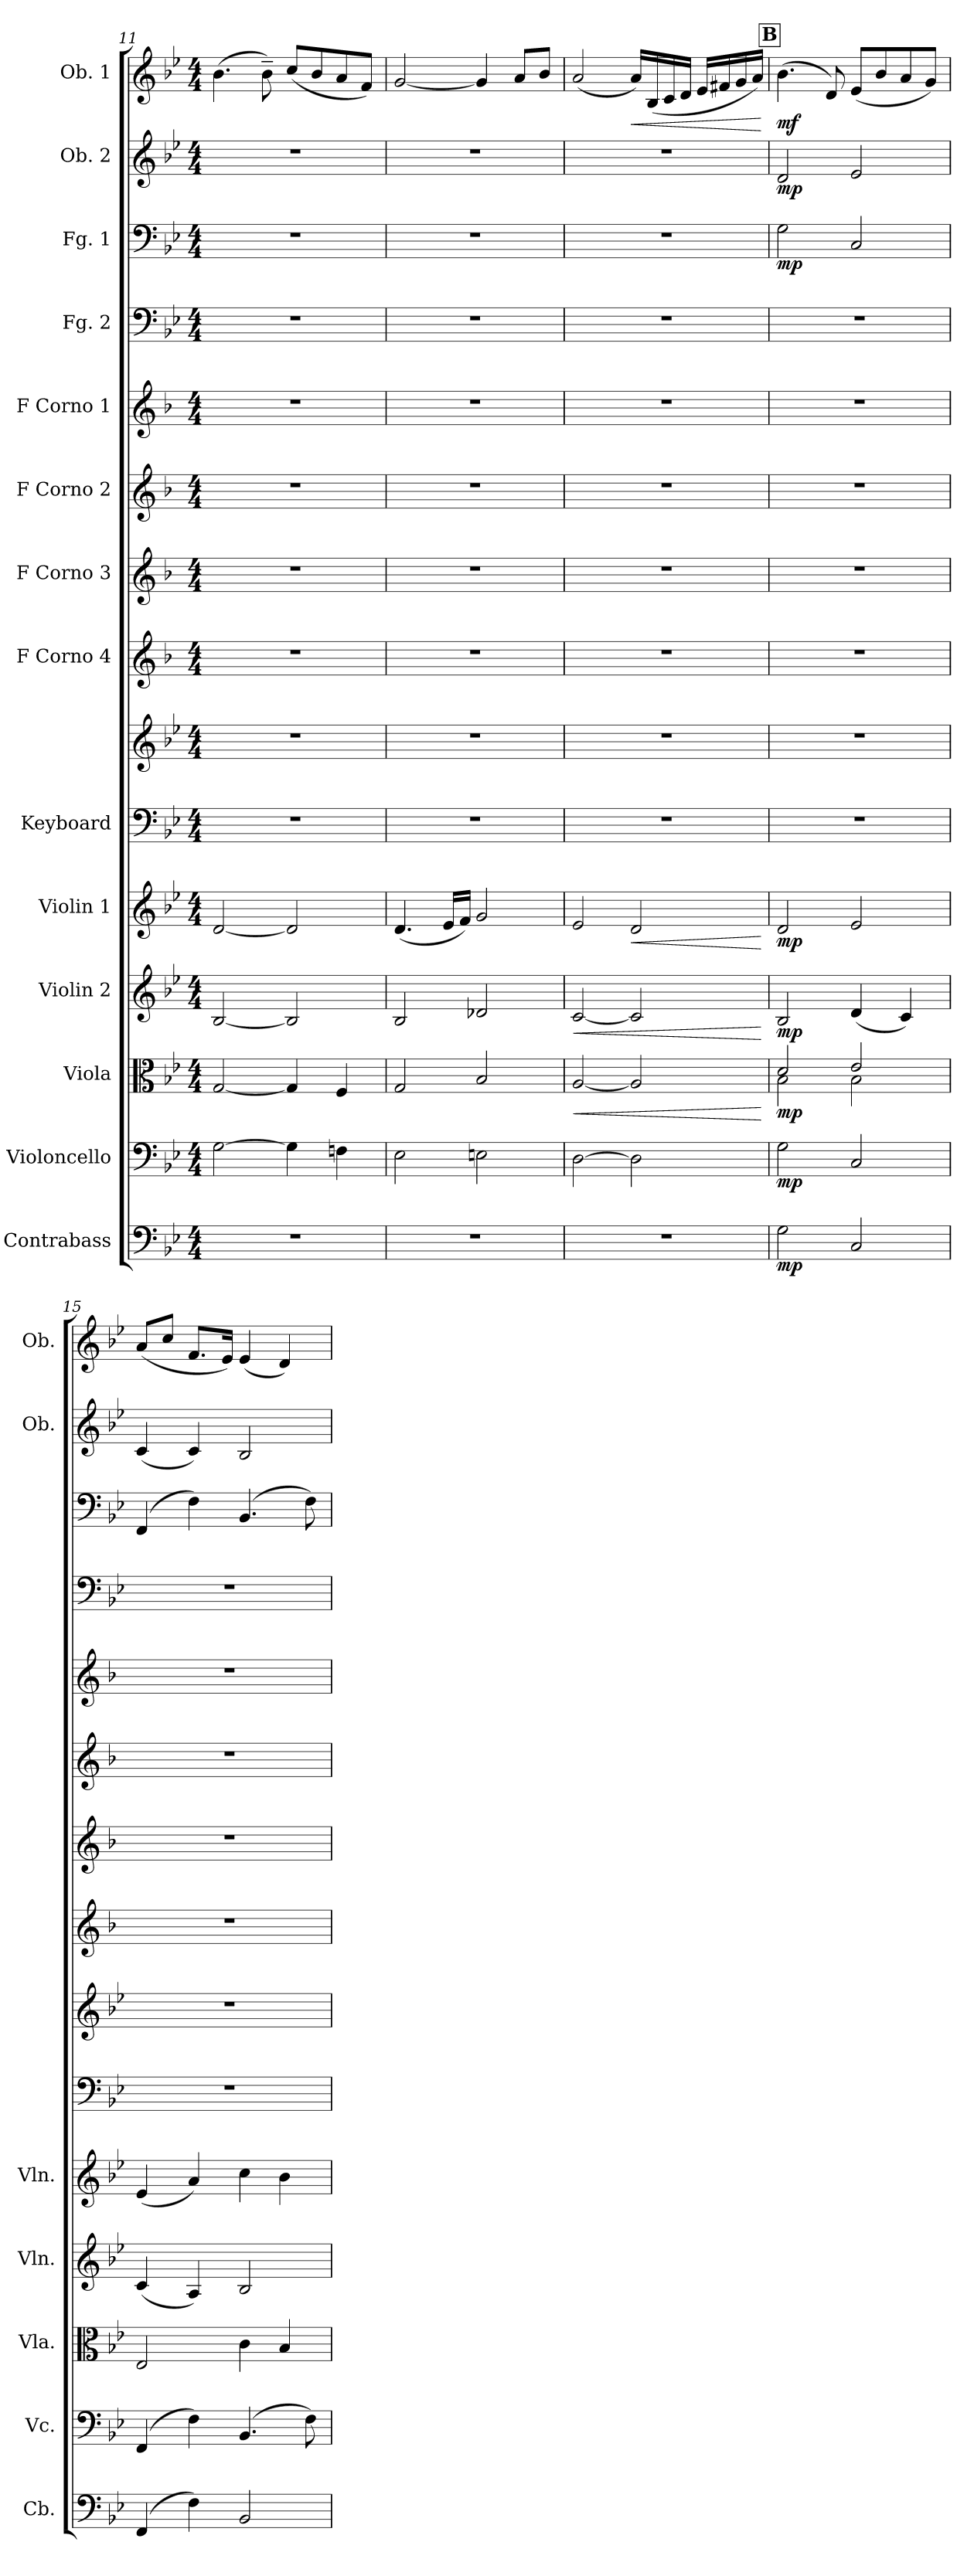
**kern	**dynam	**kern	**dynam	**kern	**dynam	**kern	**dynam	**kern	**dynam	**kern	**kern	**kern	**kern	**kern	**kern	**kern	**kern	**dynam	**kern	**dynam	**kern	**dynam
*part14	*part14	*part13	*part13	*part12	*part12	*part11	*part11	*part10	*part10	*part9	*part9	*part8	*part7	*part6	*part5	*part4	*part3	*part3	*part2	*part2	*part1	*part1
*staff15	*staff15	*staff14	*staff14	*staff13	*staff13	*staff12	*staff12	*staff11	*staff11	*staff10	*staff9	*staff8	*staff7	*staff6	*staff5	*staff4	*staff3	*staff3	*staff2	*staff2	*staff1	*staff1
*I"Contrabass	*	*I"Violoncello	*	*I"Viola	*	*I"Violin 2	*	*I"Violin 1	*	*I"Keyboard	*	*I"F Corno 4	*I"F Corno 3	*I"F Corno 2	*I"F Corno 1	*I"Fg. 2	*I"Fg. 1	*	*I"Ob. 2	*	*I"Ob. 1	*
*I'Cb.	*	*I'Vc.	*	*I'Vla.	*	*I'Vln.	*	*I'Vln.	*	*	*	*	*	*	*	*	*	*	*I'Ob.	*	*I'Ob.	*
*clefF4	*	*clefF4	*	*clefC3	*	*clefG2	*	*clefG2	*	*clefF4	*clefG2	*clefG2	*clefG2	*clefG2	*clefG2	*clefF4	*clefF4	*	*clefG2	*	*clefG2	*
*ITrd7c12	*	*	*	*	*	*	*	*	*	*	*	*ITrd4c7	*ITrd4c7	*ITrd4c7	*ITrd4c7	*	*	*	*	*	*	*
*k[b-e-]	*	*k[b-e-]	*	*k[b-e-]	*	*k[b-e-]	*	*k[b-e-]	*	*k[b-e-]	*k[b-e-]	*k[b-e-]	*k[b-e-]	*k[b-e-]	*k[b-e-]	*k[b-e-]	*k[b-e-]	*	*k[b-e-]	*	*k[b-e-]	*
*M4/4	*	*M4/4	*	*M4/4	*	*M4/4	*	*M4/4	*	*M4/4	*M4/4	*M4/4	*M4/4	*M4/4	*M4/4	*M4/4	*M4/4	*	*M4/4	*	*M4/4	*
=11	=11	=11	=11	=11	=11	=11	=11	=11	=11	=11	=11	=11	=11	=11	=11	=11	=11	=11	=11	=11	=11	=11
1r	.	[2G\	.	[2G/	.	[2B-/	.	[2d/	.	1r	1r	1r	1r	1r	1r	1r	1r	.	1r	.	(>4.b-\	.
.	.	.	.	.	.	.	.	.	.	.	.	.	.	.	.	.	.	.	.	.	8b-~\)	.
.	.	4G\]	.	4G/]	.	2B-/]	.	2d/]	.	.	.	.	.	.	.	.	.	.	.	.	(<8cc/L	.
.	.	.	.	.	.	.	.	.	.	.	.	.	.	.	.	.	.	.	.	.	8b-/	.
.	.	4Fni\	.	4F/	.	.	.	.	.	.	.	.	.	.	.	.	.	.	.	.	8a/	.
.	.	.	.	.	.	.	.	.	.	.	.	.	.	.	.	.	.	.	.	.	8f/J)	.
!!LO:PB:g=z
=12	=12	=12	=12	=12	=12	=12	=12	=12	=12	=12	=12	=12	=12	=12	=12	=12	=12	=12	=12	=12	=12	=12
1r	.	2E-\	.	2G/	.	2B-/	.	(<4.d/	.	1r	1r	1r	1r	1r	1r	1r	1r	.	1r	.	[2g/	.
.	.	.	.	.	.	.	.	16e-/LL	.	.	.	.	.	.	.	.	.	.	.	.	.	.
.	.	.	.	.	.	.	.	16f/JJ)	.	.	.	.	.	.	.	.	.	.	.	.	.	.
.	.	2En\	.	2B-/	.	2d-X/	.	2g/	.	.	.	.	.	.	.	.	.	.	.	.	4g/]	.
.	.	.	.	.	.	.	.	.	.	.	.	.	.	.	.	.	.	.	.	.	8a/L	.
.	.	.	.	.	.	.	.	.	.	.	.	.	.	.	.	.	.	.	.	.	8b-/J	.
=13	=13	=13	=13	=13	=13	=13	=13	=13	=13	=13	=13	=13	=13	=13	=13	=13	=13	=13	=13	=13	=13	=13
!	!	!	!	!	!LO:HP:b	!	!LO:HP:b	!	!	!	!	!	!	!	!	!	!	!	!	!	!	!
1r	.	[2D\	.	[2A/	<	[2c/	<	2e-/	.	1r	1r	1r	1r	1r	1r	1r	1r	.	1r	.	(<2a/	.
!	!	!	!	!	!	!	!	!	!LO:HP:b	!	!	!	!	!	!	!	!	!	!	!	!	!LO:HP:b
.	.	2D\]	.	2A/]	.	2c/]	.	2d/	<	.	.	.	.	.	.	.	.	.	.	.	16a/LL)	<
.	.	.	.	.	.	.	.	.	.	.	.	.	.	.	.	.	.	.	.	.	(<16B-/	.
.	.	.	.	.	.	.	.	.	.	.	.	.	.	.	.	.	.	.	.	.	16c/	.
.	.	.	.	.	.	.	.	.	.	.	.	.	.	.	.	.	.	.	.	.	16d/JJ	.
.	.	.	.	.	.	.	.	.	.	.	.	.	.	.	.	.	.	.	.	.	16e-/LL	.
.	.	.	.	.	.	.	.	.	.	.	.	.	.	.	.	.	.	.	.	.	16f#X/	.
.	.	.	.	.	.	.	.	.	.	.	.	.	.	.	.	.	.	.	.	.	16g/	.
.	.	.	.	.	.	.	.	.	.	.	.	.	.	.	.	.	.	.	.	.	16a/JJ)	.
.	.	.	.	.	[	.	[	.	[	.	.	.	.	.	.	.	.	.	.	.	.	[
!!LO:REH:place=s1:a:B:fs=14:t=B
=14	=14	=14	=14	=14	=14	=14	=14	=14	=14	=14	=14	=14	=14	=14	=14	=14	=14	=14	=14	=14	=14	=14
*	*	*	*	*^	*	*	*	*	*	*	*	*	*	*	*	*	*	*	*	*	*	*
!	!LO:DY:b	!	!LO:DY:b	!	!	!LO:DY:b	!	!LO:DY:b	!	!LO:DY:b	!	!	!	!	!	!	!	!	!LO:DY:b	!	!LO:DY:b	!	!LO:DY:b
2GG\	mp	2G\	mp	2d/	2B-\	mp	2B-/	mp	2d/	mp	1r	1r	1r	1r	1r	1r	1r	2G\	mp	2d/	mp	(>4.b-\	mf
.	.	.	.	.	.	.	.	.	.	.	.	.	.	.	.	.	.	.	.	.	.	8d/)	.
2CC/	.	2C/	.	2e-/	2B-\	.	(<4d/	.	2e-/	.	.	.	.	.	.	.	.	2C/	.	2e-/	.	(<8e-/L	.
.	.	.	.	.	.	.	.	.	.	.	.	.	.	.	.	.	.	.	.	.	.	8b-/	.
.	.	.	.	.	.	.	4c/)	.	.	.	.	.	.	.	.	.	.	.	.	.	.	8a/	.
.	.	.	.	.	.	.	.	.	.	.	.	.	.	.	.	.	.	.	.	.	.	8g/J)	.
*	*	*	*	*v	*v	*	*	*	*	*	*	*	*	*	*	*	*	*	*	*	*	*	*
=15	=15	=15	=15	=15	=15	=15	=15	=15	=15	=15	=15	=15	=15	=15	=15	=15	=15	=15	=15	=15	=15	=15
(>4FFF/	.	(>4FF/	.	2E-/	.	(<4c/	.	(<4e-/	.	1r	1r	1r	1r	1r	1r	1r	(>4FF/	.	(<4c/	.	(>8a/L	.
.	.	.	.	.	.	.	.	.	.	.	.	.	.	.	.	.	.	.	.	.	8cc/J	.
4FF\)	.	4F\)	.	.	.	4A/)	.	4a/)	.	.	.	.	.	.	.	.	4F\)	.	4c/)	.	8.f/L	.
.	.	.	.	.	.	.	.	.	.	.	.	.	.	.	.	.	.	.	.	.	16e-/Jk)	.
2BBB-/	.	(>4.BB-/	.	4c\	.	2B-/	.	4cc\	.	.	.	.	.	.	.	.	(>4.BB-/	.	2B-/	.	(<4e-/	.
.	.	.	.	4B-/	.	.	.	4b-\	.	.	.	.	.	.	.	.	.	.	.	.	4d/)	.
.	.	8F\)	.	.	.	.	.	.	.	.	.	.	.	.	.	.	8F\)	.	.	.	.	.
=	=	=	=	=	=	=	=	=	=	=	=	=	=	=	=	=	=	=	=	=	=	=
*-	*-	*-	*-	*-	*-	*-	*-	*-	*-	*-	*-	*-	*-	*-	*-	*-	*-	*-	*-	*-	*-	*-
